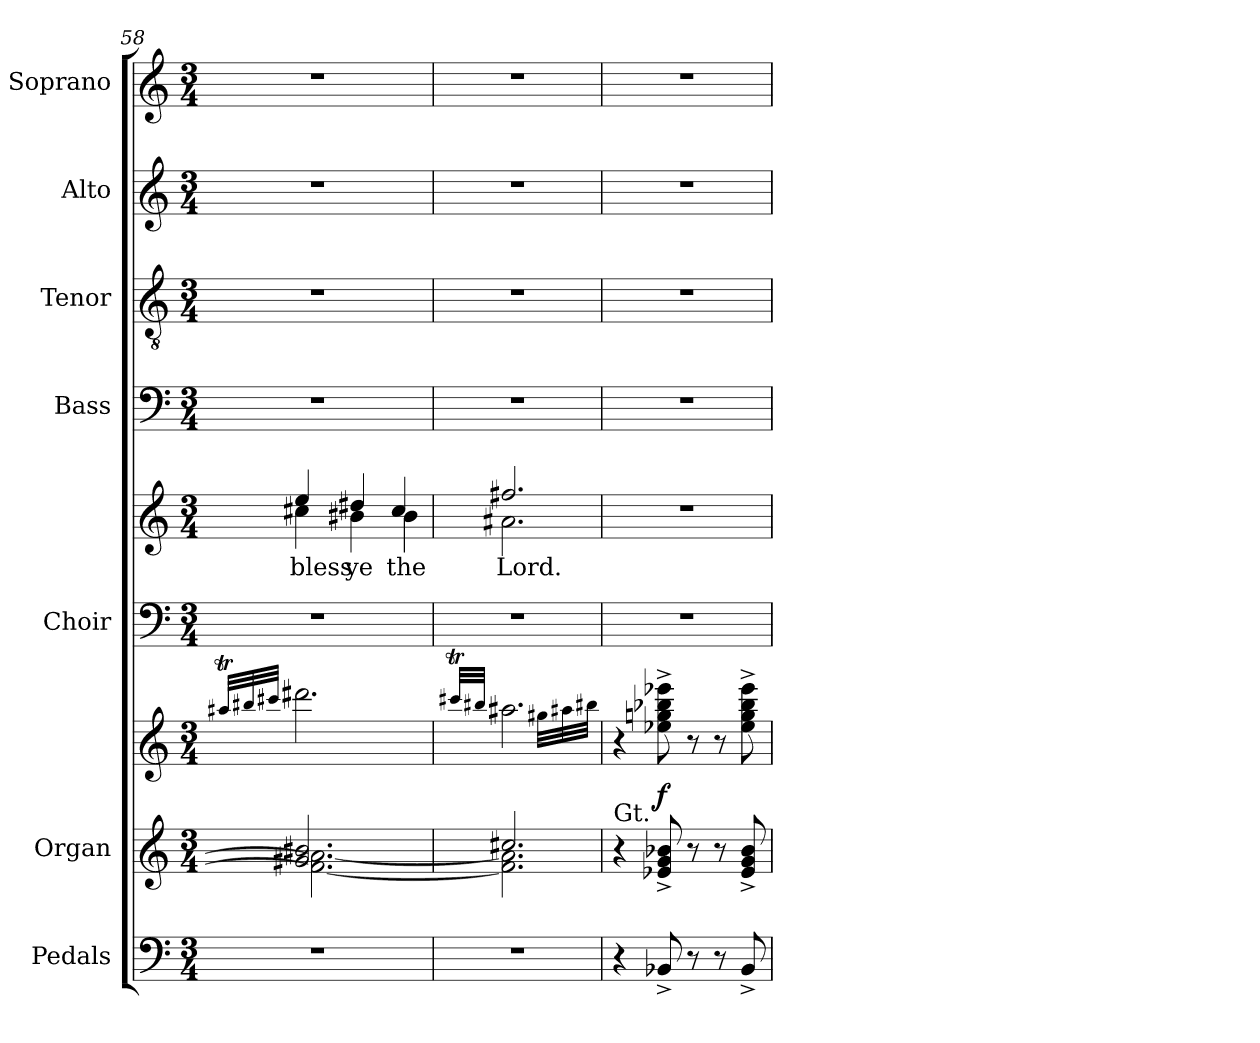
**kern	**kern	**kern	**dynam	**kern	**kern	**text	**kern	**kern	**kern	**kern
*part7	*part6	*part6	*part6	*part5	*part5	*part5	*part4	*part3	*part2	*part1
*staff9	*staff8	*staff7	*staff7/8	*staff6	*staff5	*staff5	*staff4	*staff3	*staff2	*staff1
*I"Pedals	*I"Organ	*	*	*I"Choir	*	*	*I"Bass	*I"Tenor	*I"Alto	*I"Soprano
*I'Ped.	*I'Org.	*	*	*I'Choir	*	*	*I'B.	*I'T.	*I'A.	*I'S.
*clefF4	*clefG2	*clefG2	*	*clefF4	*clefG2	*	*clefF4	*clefGv2	*clefG2	*clefG2
*	*	*	*	*	*	*	*	*ITrd7c12	*	*
*k[]	*k[]	*k[]	*	*k[]	*k[]	*	*k[]	*k[]	*k[]	*k[]
*C:	*C:	*C:	*	*C:	*C:	*	*C:	*C:	*C:	*C:
*M3/4	*M3/4	*M3/4	*	*M3/4	*M3/4	*	*M3/4	*M3/4	*M3/4	*M3/4
=58	=58	=58	=58	=58	=58	=58	=58	=58	=58	=58
.	.	32qaa#Xti/LLL	.	.	.	.	.	.	.	.
.	.	32qbb#Xi/	.	.	.	.	.	.	.	.
.	.	32qccc#Xi/JJJ	.	.	.	.	.	.	.	.
!LO:N:vis=1	!	!	!	!LO:N:vis=1	!	!	!	!	!	!
*	*^	*	*	*	*	*	*	*	*	*
!	!	!	!	!	!	!	!LO:LY:a:color=#000000	!	!	!	!
*	*	*	*	*	*	*^	*	*	*	*	*
!	!	!	!	!	!	!	!	!LO:LY:b:color=#000000	!LO:N:vis=1	!LO:N:vis=1	!LO:N:vis=1	!LO:N:vis=1
2.r	2.g#Xi/ 2.b#Xi	2.f#i\_< 2.a#i_<	2.ddd#Xi\	.	2.r	4eei/	4cc#Xi\	bless	2.r	2.r	2.r	2.r
!	!	!	!	!	!	!	!	!LO:LY:a:color=#000000	!	!	!	!
!	!	!	!	!	!	!	!	!LO:LY:b:color=#000000	!	!	!	!
.	.	.	.	.	.	4dd#Xi/	4b#Xi\	ye	.	.	.	.
!	!	!	!	!	!	!	!	!LO:LY:a:color=#000000	!	!	!	!
!	!	!	!	!	!	!	!	!LO:LY:b:color=#000000	!	!	!	!
.	.	.	.	.	.	4cc#i/	4b#i\	the	.	.	.	.
!!LO:PB:g=z
=59	=59	=59	=59	=59	=59	=59	=59	=59	=59	=59	=59	=59
.	.	.	32qccc#Xti/LLL	.	.	.	.	.	.	.	.	.
.	.	.	32qbb#Xi/JJJ	.	.	.	.	.	.	.	.	.
!LO:N:vis=1	!	!	!	!	!LO:N:vis=1	!	!	!	!	!	!	!
*	*	*	*^	*	*	*	*	*	*	*	*	*
!	!	!	!	!	!	!	!	!	!LO:LY:a:color=#000000	!	!	!	!
!	!	!	!	!	!	!	!	!	!LO:LY:b:color=#000000	!LO:N:vis=1	!LO:N:vis=1	!LO:N:vis=1	!LO:N:vis=1
2.r	2.cc#Xi/	2.f#i\] 2.a#i]	2.aa#Xi\	2.ryy	.	2.r	2.ff#Xi/	2.a#Xi\	Lord.	2.r	2.r	2.r	2.r
*	*v	*v	*	*	*	*	*v	*v	*	*	*	*	*
.	.	.	32qgg#Xi\LLL	.	.	.	.	.	.	.	.
.	.	.	32qaa#Xi\	.	.	.	.	.	.	.	.
.	.	.	32qbb#Xi\JJJ	.	.	.	.	.	.	.	.
=60	=60	=60	=60	=60	=60	=60	=60	=60	=60	=60	=60
!	!LO:TX:a:t=Gt.	!	!	!	!	!	!	!	!	!	!
!	!	!	!	!	!LO:N:vis=1	!LO:N:vis=1	!	!LO:N:vis=1	!LO:N:vis=1	!LO:N:vis=1	!LO:N:vis=1
*	*	*v	*v	*	*	*	*	*	*	*	*
4r	4r	4r	.	2.r	2.r	.	2.r	2.r	2.r	2.r
8BB-X^i/	8e-Xi/^ 8gi^ 8b-Xi^	8ee-Xi\^ 8ggni^ 8bb-Xi^ 8eee-Xi^	f	.	.	.	.	.	.	.
8r	8r	8r	.	.	.	.	.	.	.	.
8r	8r	8r	.	.	.	.	.	.	.	.
8BB-^i/	8e-i/^ 8gi^ 8b-i^	8ee-i\^ 8ggi^ 8bb-i^ 8eee-i^	.	.	.	.	.	.	.	.
=	=	=	=	=	=	=	=	=	=	=
*-	*-	*-	*-	*-	*-	*-	*-	*-	*-	*-
